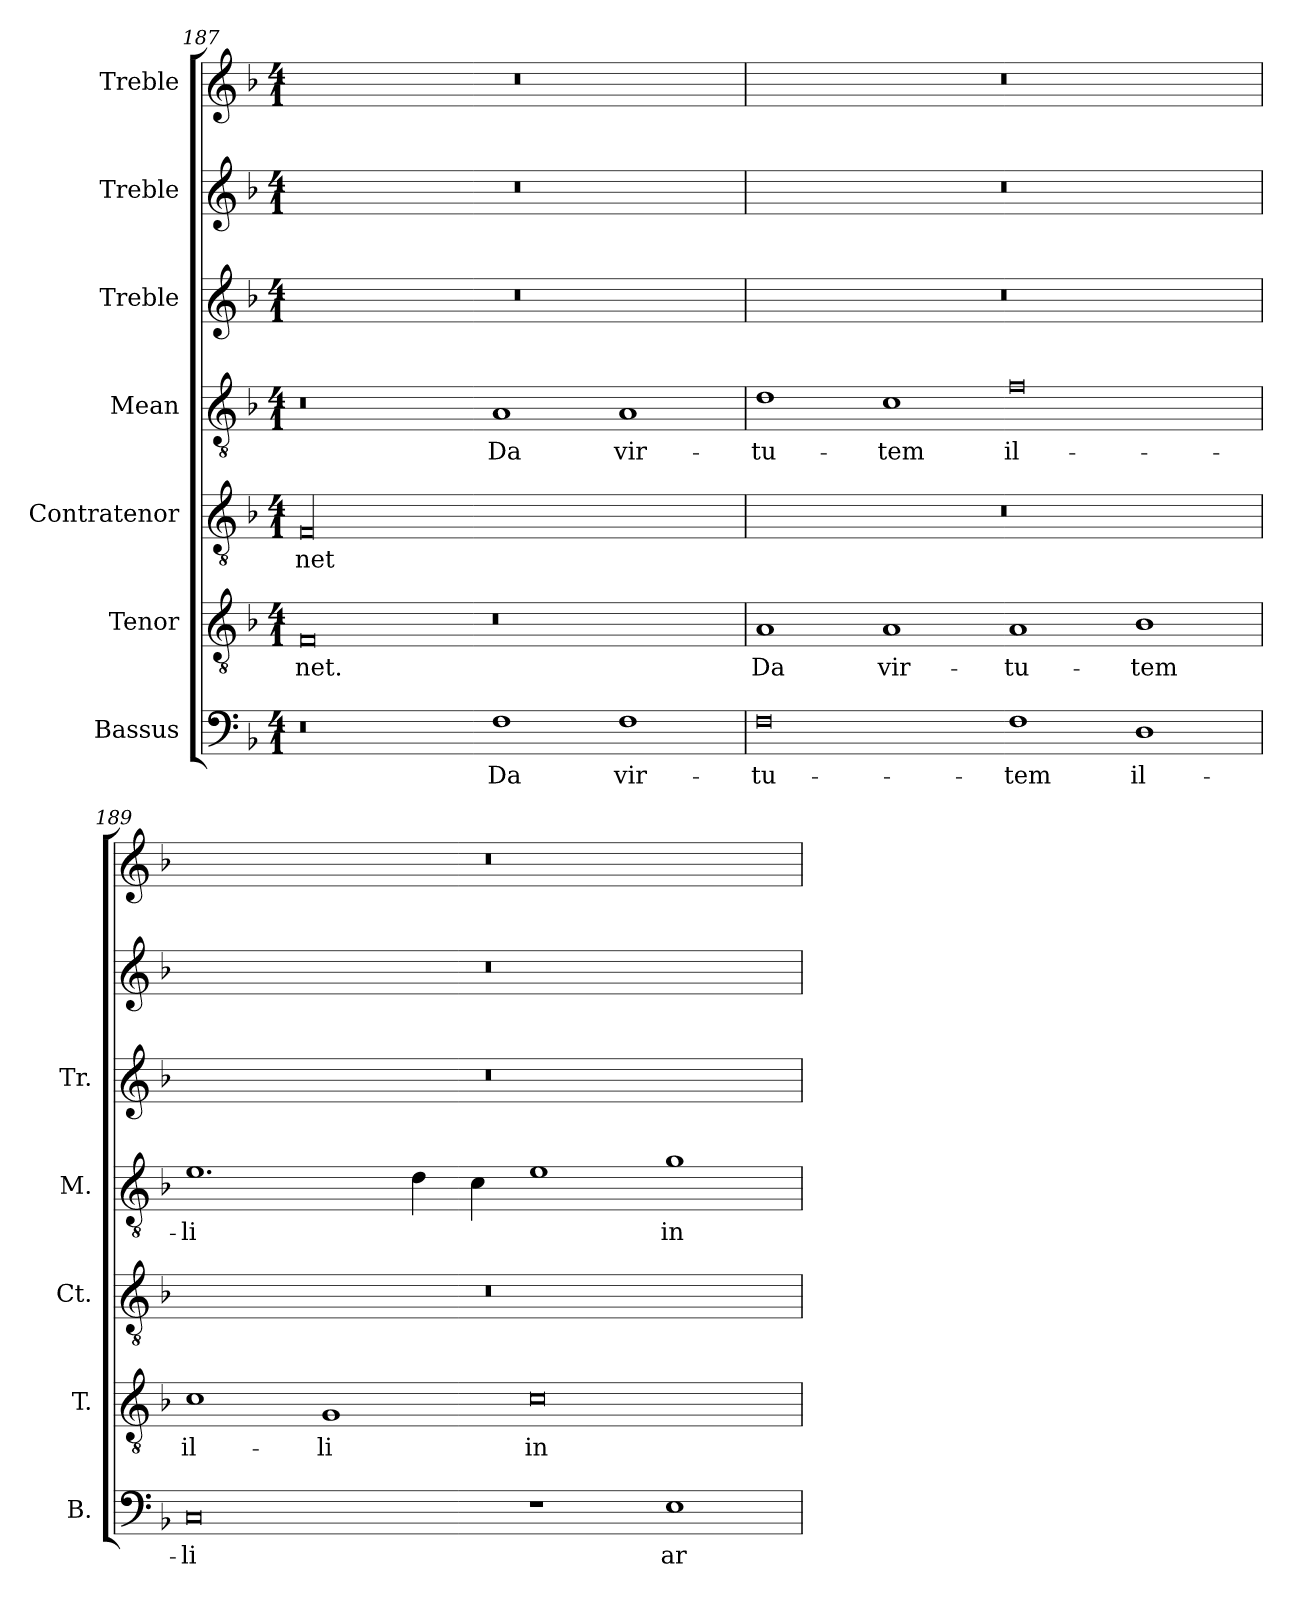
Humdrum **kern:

**kern	**text	**kern	**text	**kern	**text	**kern	**text	**kern	**kern	**kern
*part7	*part7	*part6	*part6	*part5	*part5	*part4	*part4	*part3	*part2	*part1
*staff7	*staff7	*staff6	*staff6	*staff5	*staff5	*staff4	*staff4	*staff3	*staff2	*staff1
*I"Bassus	*	*I"Tenor	*	*I"Contratenor	*	*I"Mean	*	*I"Treble	*I"Treble	*I"Treble
*I'B.	*	*I'T.	*	*I'Ct.	*	*I'M.	*	*I'Tr.	*	*
*clefF4	*	*clefGv2	*	*clefGv2	*	*clefGv2	*	*clefG2	*clefG2	*clefG2
*	*	*ITrd7c12	*	*ITrd7c12	*	*ITrd7c12	*	*	*	*
*k[b-]	*	*k[b-]	*	*k[b-]	*	*k[b-]	*	*k[b-]	*k[b-]	*k[b-]
*F:	*	*F:	*	*F:	*	*F:	*	*F:	*F:	*F:
*M4/1	*	*M4/1	*	*M4/1	*	*M4/1	*	*M4/1	*M4/1	*M4/1
=187	=187	=187	=187	=187	=187	=187	=187	=187	=187	=187
!	!	!	!LO:LY:b:color=#000000	!	!	!	!	!	!	!
!	!	!	!	!	!LO:LY:b:color=#000000	!	!	!LO:N:vis=1	!LO:N:vis=1	!LO:N:vis=1
0r	.	0FFi	-net.	00FFi	-net	0r	.	00r	00r	00r
!	!LO:LY:b:color=#000000	!	!	!	!	!	!	!	!	!
!	!	!	!	!	!	!	!LO:LY:b:color=#000000	!	!	!
1Fi	Da	0r	.	.	.	1AAi	Da	.	.	.
!	!LO:LY:b:color=#000000	!	!	!	!	!	!	!	!	!
!	!	!	!	!	!	!	!LO:LY:b:color=#000000	!	!	!
1Fi	vir-	.	.	.	.	1AAi	vir-	.	.	.
!!LO:LB:g=z
=188	=188	=188	=188	=188	=188	=188	=188	=188	=188	=188
!	!LO:LY:b:color=#000000	!	!	!	!	!	!	!	!	!
!	!	!	!LO:LY:b:color=#000000	!LO:N:vis=1	!	!	!	!	!	!
!	!	!	!	!	!	!	!LO:LY:b:color=#000000	!LO:N:vis=1	!LO:N:vis=1	!LO:N:vis=1
0Fi	-tu-	1AAi	Da	00r	.	1Di	-tu-	00r	00r	00r
!	!	!	!LO:LY:b:color=#000000	!	!	!	!	!	!	!
!	!	!	!	!	!	!	!LO:LY:b:color=#000000	!	!	!
.	.	1AAi	vir-	.	.	1Ci	-tem	.	.	.
!	!LO:LY:b:color=#000000	!	!	!	!	!	!	!	!	!
!	!	!	!LO:LY:b:color=#000000	!	!	!	!	!	!	!
!	!	!	!	!	!	!	!LO:LY:b:color=#000000	!	!	!
1Fi	-tem	1AAi	-tu-	.	.	0Fi	il-	.	.	.
!	!LO:LY:b:color=#000000	!	!	!	!	!	!	!	!	!
!	!	!	!LO:LY:b:color=#000000	!	!	!	!	!	!	!
1Di	il-	1BB-i	-tem	.	.	.	.	.	.	.
=189	=189	=189	=189	=189	=189	=189	=189	=189	=189	=189
!	!LO:LY:b:color=#000000	!	!	!	!	!	!	!	!	!
!	!	!	!LO:LY:b:color=#000000	!LO:N:vis=1	!	!	!	!	!	!
!	!	!	!	!	!	!	!LO:LY:b:color=#000000	!LO:N:vis=1	!LO:N:vis=1	!LO:N:vis=1
0Ci	-li	1Ci	il-	00r	.	1.Ei	-li	00r	00r	00r
!	!	!	!LO:LY:b:color=#000000	!	!	!	!	!	!	!
.	.	1GGi	-li	.	.	.	.	.	.	.
.	.	.	.	.	.	4Di\	.	.	.	.
.	.	.	.	.	.	4Ci\	.	.	.	.
!	!	!	!LO:LY:b:color=#000000	!	!	!	!	!	!	!
1r	.	0Ci	in	.	.	1Ei	.	.	.	.
!	!LO:LY:b:color=#000000	!	!	!	!	!	!	!	!	!
!	!	!	!	!	!	!	!LO:LY:b:color=#000000	!	!	!
1Ei	ar-	.	.	.	.	1Gi	in	.	.	.
=	=	=	=	=	=	=	=	=	=	=
*-	*-	*-	*-	*-	*-	*-	*-	*-	*-	*-
